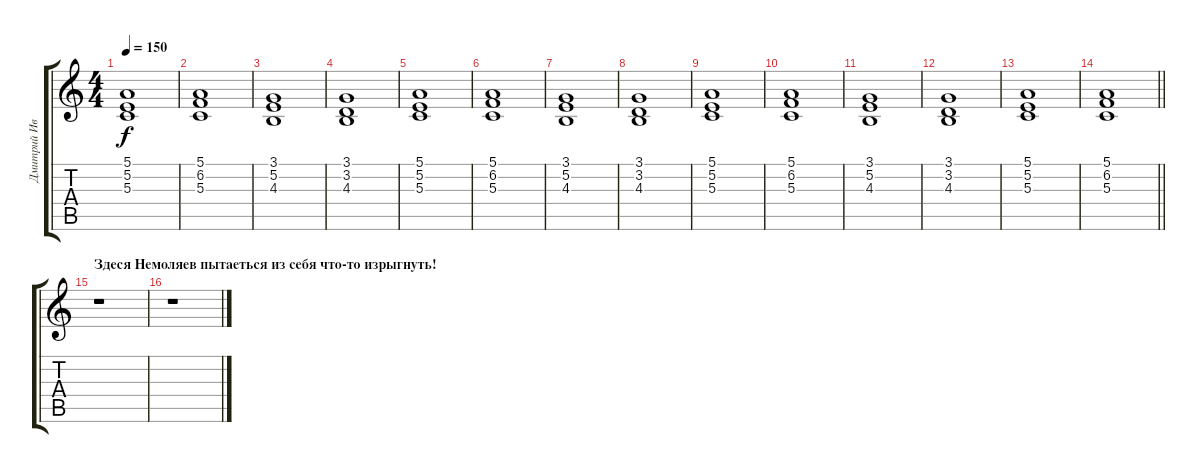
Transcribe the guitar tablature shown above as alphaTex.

\track ("Дмитрий Иванов" "Дмитрий Ив") {instrument stringensemble2}
\staff {score tabs}
\tuning (E4 B3 G3 D3 A2 E2) {hide}
\ts (4 4)
\tempo 150
\clef g2
\ks c
(5.1 5.2 5.3).1{dy f} |
(5.1 6.2 5.3).1 |
(3.1 5.2 4.3).1 |
(3.1 3.2 4.3).1 |
(5.1 5.2 5.3).1 |
(5.1 6.2 5.3).1 |
(3.1 5.2 4.3).1 |
(3.1 3.2 4.3).1 |
(5.1 5.2 5.3).1 |
(5.1 6.2 5.3).1 |
(3.1 5.2 4.3).1 |
(3.1 3.2 4.3).1 |
(5.1 5.2 5.3).1 |
\barLineRight lightlight
(5.1 6.2 5.3).1 |
\section ("" "Здеся Немоляев пытаеться из себя что-то изрыгнуть!")
r.1 |
r.1
